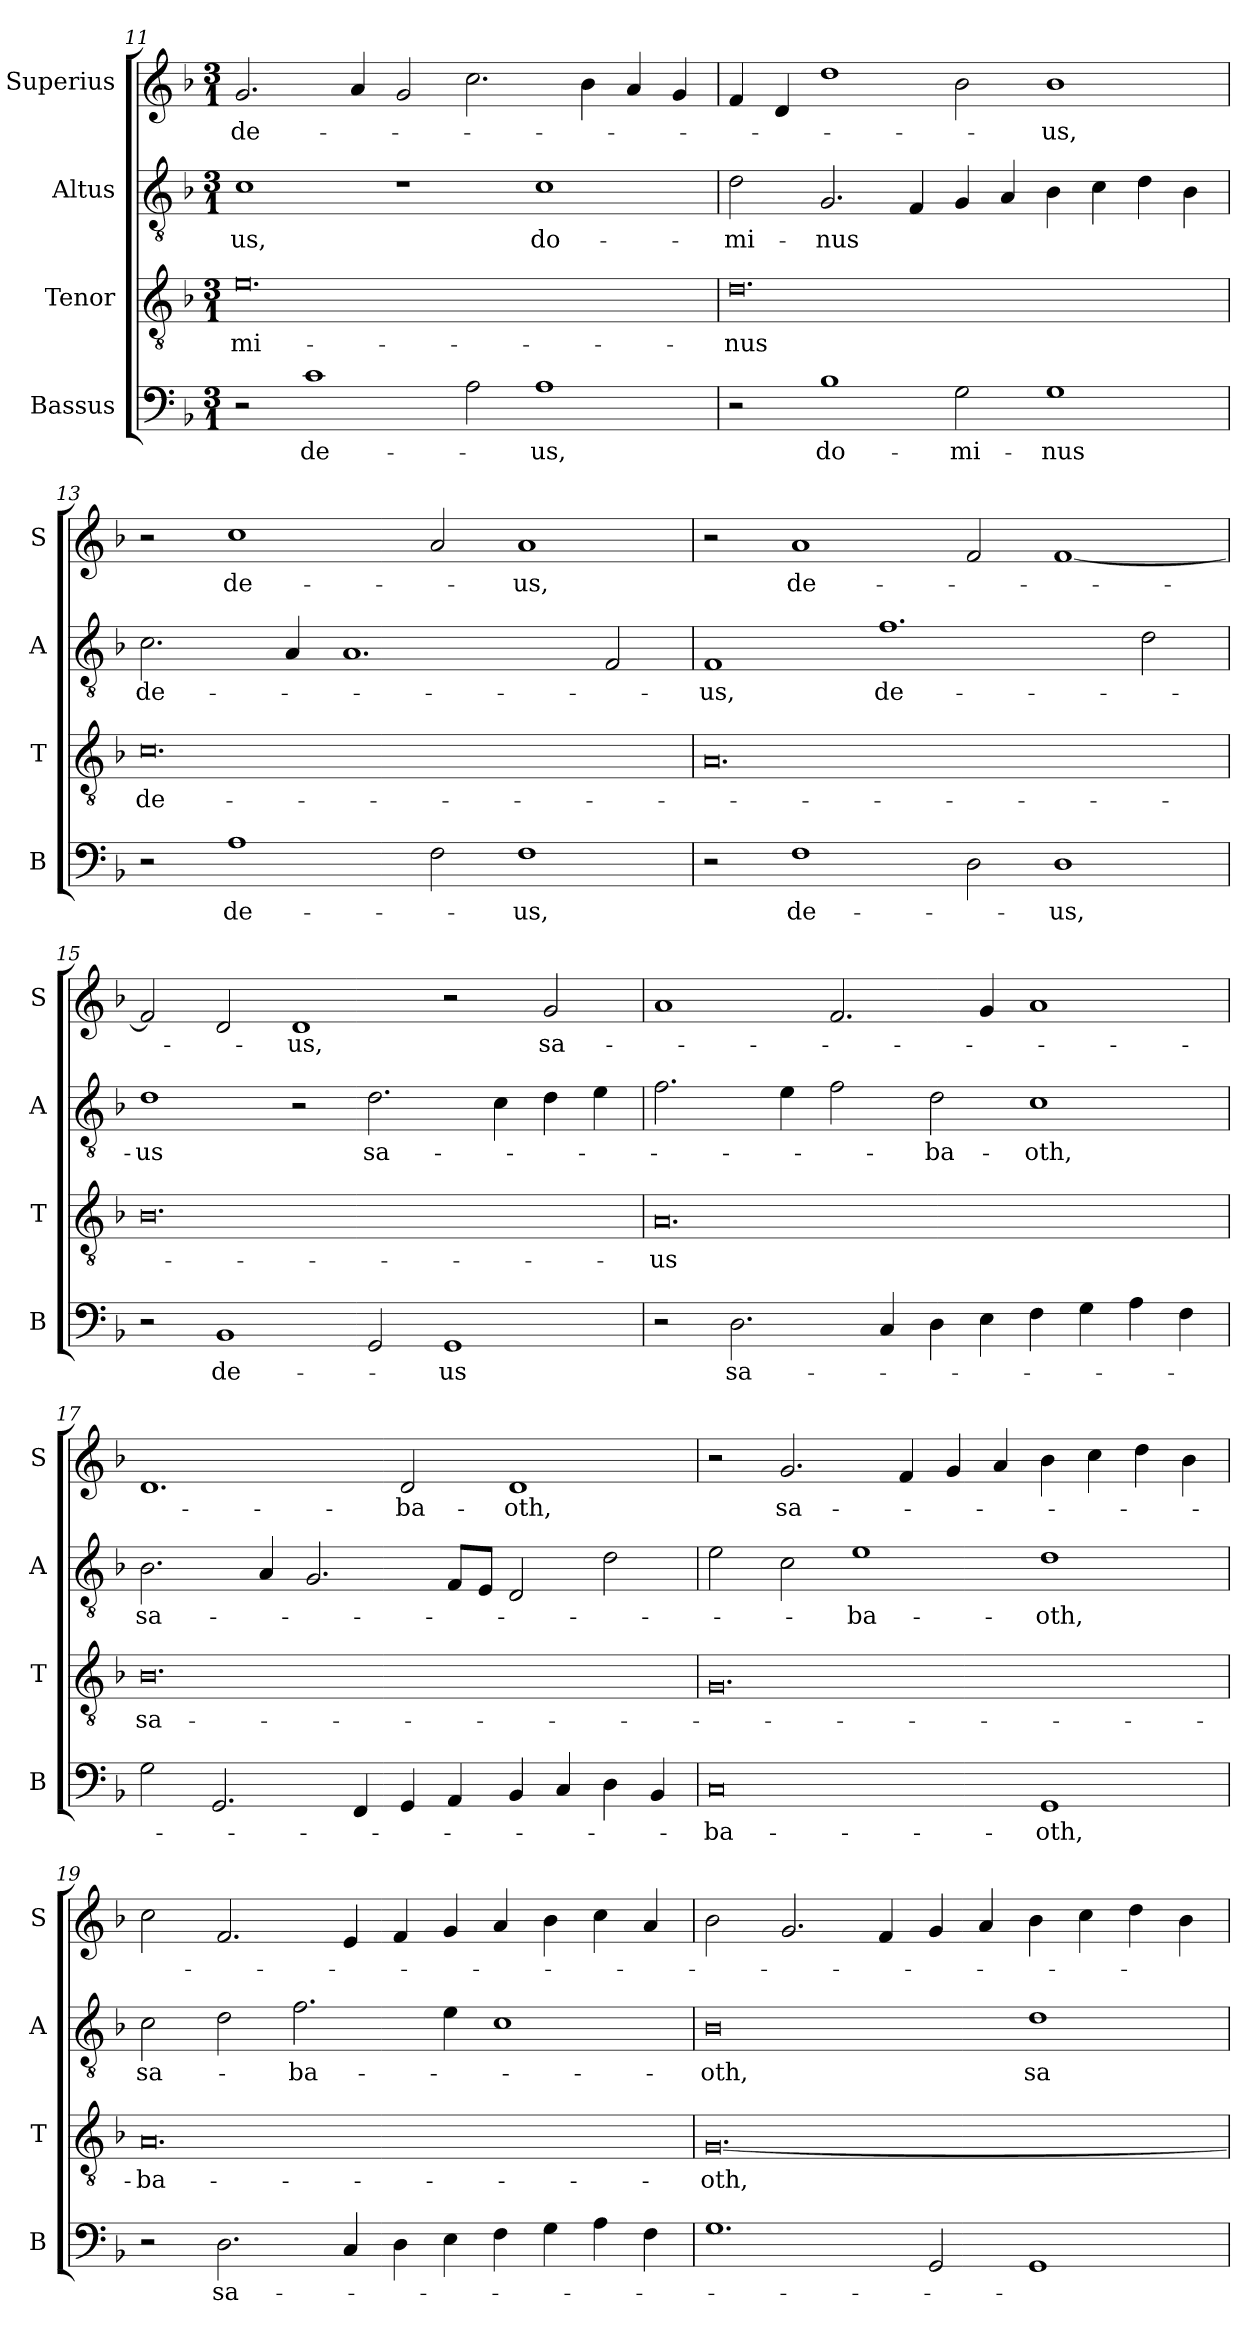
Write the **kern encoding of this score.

**kern	**text	**kern	**text	**kern	**text	**kern	**text
*part4	*part4	*part3	*part3	*part2	*part2	*part1	*part1
*staff4	*staff4	*staff3	*staff3	*staff2	*staff2	*staff1	*staff1
*I"Bassus	*	*I"Tenor	*	*I"Altus	*	*I"Superius	*
*I'B	*	*I'T	*	*I'A	*	*I'S	*
*clefF4	*	*clefGv2	*	*clefGv2	*	*clefG2	*
*k[b-]	*	*k[b-]	*	*k[b-]	*	*k[b-]	*
*M3/1	*	*M3/1	*	*M3/1	*	*M3/1	*
=11	=11	=11	=11	=11	=11	=11	=11
2r	.	0.e	-mi-	1c	-us,	2.g/	de-
1c	de-	.	.	.	.	.	.
.	.	.	.	.	.	4a/	.
.	.	.	.	1r	.	2g/	.
2A\	.	.	.	.	.	2.cc\	.
1A	-us,	.	.	1c	do-	.	.
.	.	.	.	.	.	4b-\	.
.	.	.	.	.	.	4a/	.
.	.	.	.	.	.	4g/	.
=12	=12	=12	=12	=12	=12	=12	=12
2r	.	0.d	-nus	2d\	-mi-	4f/	.
.	.	.	.	.	.	4d/	.
1B-	do-	.	.	2.G/	-nus	1dd	.
.	.	.	.	4F/	.	.	.
2G\	-mi-	.	.	4G/	.	2b-\	.
.	.	.	.	4A/	.	.	.
1G	-nus	.	.	4B-\	.	1b-	-us,
.	.	.	.	4c\	.	.	.
.	.	.	.	4d\	.	.	.
.	.	.	.	4B-\	.	.	.
=13	=13	=13	=13	=13	=13	=13	=13
2r	.	0.c	de-	2.c\	de-	2r	.
1A	de-	.	.	.	.	1cc	de-
.	.	.	.	4A/	.	.	.
.	.	.	.	1.A	.	.	.
2F\	.	.	.	.	.	2a/	.
1F	-us,	.	.	.	.	1a	-us,
.	.	.	.	2F/	.	.	.
=14	=14	=14	=14	=14	=14	=14	=14
2r	.	0.A	.	1F	-us,	2r	.
1F	de-	.	.	.	.	1a	de-
.	.	.	.	1.f	de-	.	.
2D\	.	.	.	.	.	2f/	.
1D	-us,	.	.	.	.	[1f	.
.	.	.	.	2d\	.	.	.
=15	=15	=15	=15	=15	=15	=15	=15
2r	.	0.B-	.	1d	-us	2f/]	.
1BB-	de-	.	.	.	.	2d/	.
.	.	.	.	2r	.	1d	-us,
2GG/	.	.	.	2.d\	sa-	.	.
1GG	-us	.	.	.	.	2r	.
.	.	.	.	4c\	.	.	.
.	.	.	.	4d\	.	2g/	sa-
.	.	.	.	4e\	.	.	.
=16	=16	=16	=16	=16	=16	=16	=16
2r	.	0.A	-us	2.f\	.	1a	.
2.D\	sa-	.	.	.	.	.	.
.	.	.	.	4e\	.	.	.
.	.	.	.	2f\	.	2.f/	.
4C/	.	.	.	.	.	.	.
4D\	.	.	.	2d\	-ba-	.	.
4E\	.	.	.	.	.	4g/	.
4F\	.	.	.	1c	-oth,	1a	.
4G\	.	.	.	.	.	.	.
4A\	.	.	.	.	.	.	.
4F\	.	.	.	.	.	.	.
=17	=17	=17	=17	=17	=17	=17	=17
2G\	.	0.B-	sa-	2.B-\	sa-	1.d	.
2.GG/	.	.	.	.	.	.	.
.	.	.	.	4A/	.	.	.
.	.	.	.	2.G/	.	.	.
4FF/	.	.	.	.	.	.	.
4GG/	.	.	.	.	.	2d/	-ba-
4AA/	.	.	.	8F/L	.	.	.
.	.	.	.	8E/J	.	.	.
4BB-/	.	.	.	2D/	.	1d	-oth,
4C/	.	.	.	.	.	.	.
4D\	.	.	.	2d\	.	.	.
4BB-/	.	.	.	.	.	.	.
=18	=18	=18	=18	=18	=18	=18	=18
0C	-ba-	0.G	.	2e\	.	2r	.
.	.	.	.	2c\	.	2.g/	sa-
.	.	.	.	1e	-ba-	.	.
.	.	.	.	.	.	4f/	.
.	.	.	.	.	.	4g/	.
.	.	.	.	.	.	4a/	.
1GG	-oth,	.	.	1d	-oth,	4b-\	.
.	.	.	.	.	.	4cc\	.
.	.	.	.	.	.	4dd\	.
.	.	.	.	.	.	4b-\	.
=19	=19	=19	=19	=19	=19	=19	=19
2r	.	0.A	-ba-	2c\	sa-	2cc\	.
2.D\	sa-	.	.	2d\	.	2.f/	.
.	.	.	.	2.f\	-ba-	.	.
4C/	.	.	.	.	.	4e/	.
4D\	.	.	.	.	.	4f/	.
4E\	.	.	.	4e\	.	4g/	.
4F\	.	.	.	1c	.	4a/	.
4G\	.	.	.	.	.	4b-\	.
4A\	.	.	.	.	.	4cc\	.
4F\	.	.	.	.	.	4a/	.
=20	=20	=20	=20	=20	=20	=20	=20
1.G	.	[0.G	-oth,	0B-	-oth,	2b-\	.
.	.	.	.	.	.	2.g/	.
.	.	.	.	.	.	4f/	.
2GG/	.	.	.	.	.	4g/	.
.	.	.	.	.	.	4a/	.
1GG	.	.	.	1d	sa-	4b-\	.
.	.	.	.	.	.	4cc\	.
.	.	.	.	.	.	4dd\	.
.	.	.	.	.	.	4b-\	.
=	=	=	=	=	=	=	=
*-	*-	*-	*-	*-	*-	*-	*-
